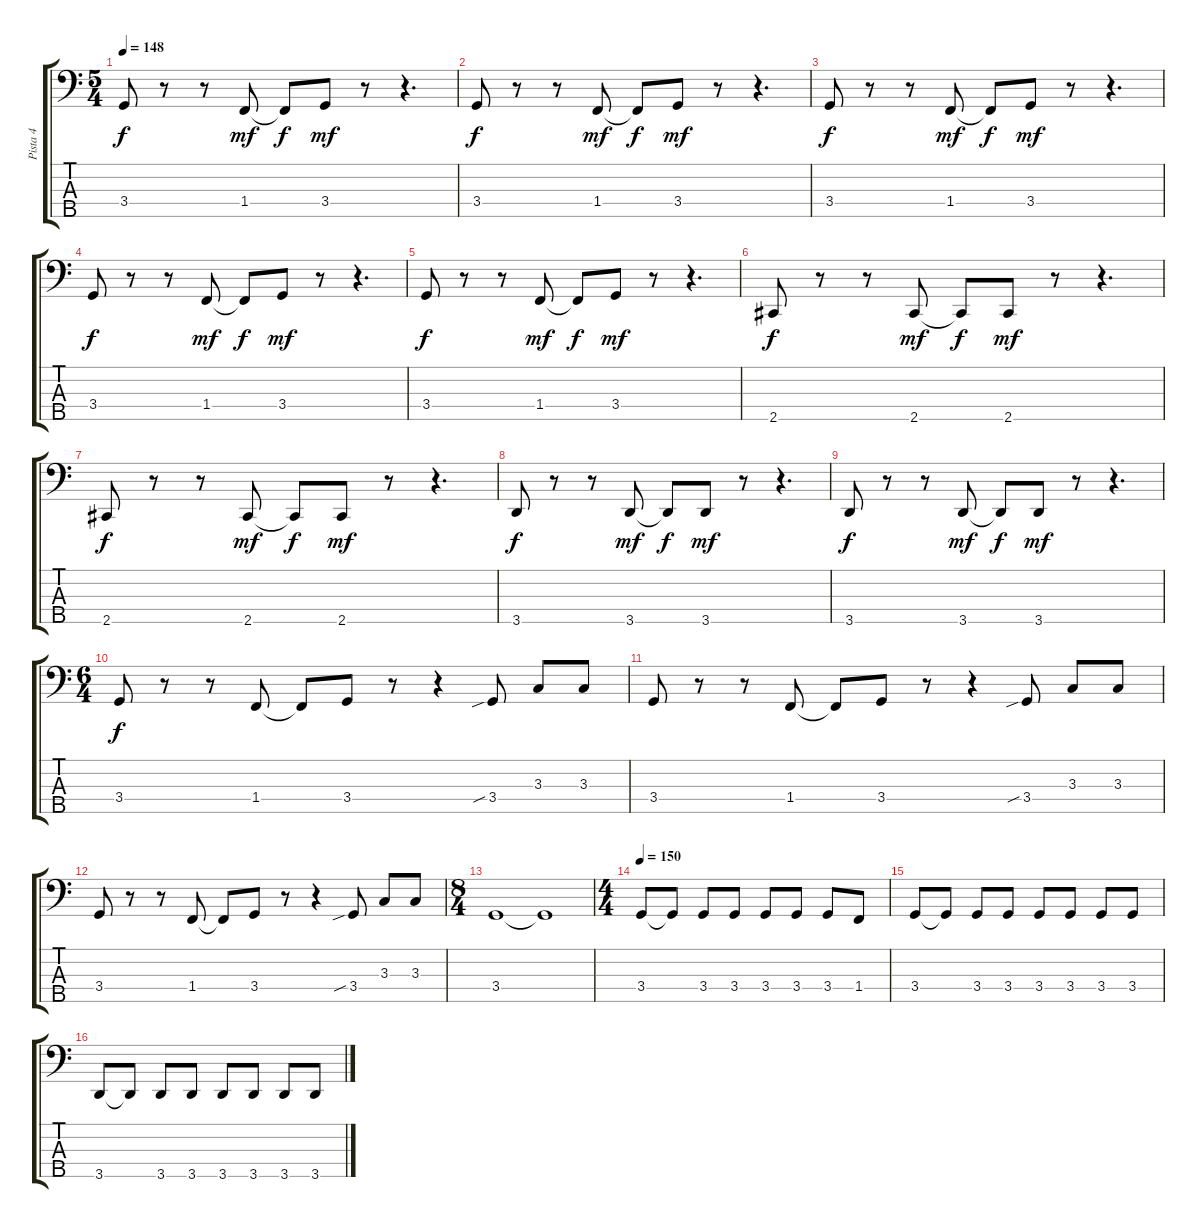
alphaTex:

\track ("Pista 4" "Pista 4") {instrument electricbassfinger}
\staff {score tabs}
\tuning (G2 D2 A1 E1 B0) {hide}
\ts (5 4)
\tempo 148
\clef f4
\ks c
3.4.8{dy f} r.8 r.8 1.4.8{dy mf} 1.4{t}.8{dy f} 3.4.8{dy mf} r.8 r.4{d} |
3.4.8{dy f} r.8 r.8 1.4.8{dy mf} 1.4{t}.8{dy f} 3.4.8{dy mf} r.8 r.4{d} |
3.4.8{dy f} r.8 r.8 1.4.8{dy mf} 1.4{t}.8{dy f} 3.4.8{dy mf} r.8 r.4{d} |
3.4.8{dy f} r.8 r.8 1.4.8{dy mf} 1.4{t}.8{dy f} 3.4.8{dy mf} r.8 r.4{d} |
3.4.8{dy f} r.8 r.8 1.4.8{dy mf} 1.4{t}.8{dy f} 3.4.8{dy mf} r.8 r.4{d} |
2.5.8{dy f} r.8 r.8 2.5.8{dy mf} 2.5{t}.8{dy f} 2.5.8{dy mf} r.8 r.4{d} |
2.5.8{dy f} r.8 r.8 2.5.8{dy mf} 2.5{t}.8{dy f} 2.5.8{dy mf} r.8 r.4{d} |
3.5.8{dy f} r.8 r.8 3.5.8{dy mf} 3.5{t}.8{dy f} 3.5.8{dy mf} r.8 r.4{d} |
3.5.8{dy f} r.8 r.8 3.5.8{dy mf} 3.5{t}.8{dy f} 3.5.8{dy mf} r.8 r.4{d} |
\ts (6 4)
3.4.8{dy f} r.8 r.8 1.4.8 1.4{t}.8 3.4.8 r.8 r.4 3.4{sib}.8 3.3.8 3.3.8 |
3.4.8 r.8 r.8 1.4.8 1.4{t}.8 3.4.8 r.8 r.4 3.4{sib}.8 3.3.8 3.3.8 |
3.4.8 r.8 r.8 1.4.8 1.4{t}.8 3.4.8 r.8 r.4 3.4{sib}.8 3.3.8 3.3.8 |
\ts (8 4)
3.4.1 3.4{t}.1 |
\ts (4 4)
\tempo 150
3.4.8 3.4{t}.8 3.4.8 3.4.8 3.4.8 3.4.8 3.4.8 1.4.8 |
3.4.8 3.4{t}.8 3.4.8 3.4.8 3.4.8 3.4.8 3.4.8 3.4.8 |
3.5.8 3.5{t}.8 3.5.8 3.5.8 3.5.8 3.5.8 3.5.8 3.5.8
